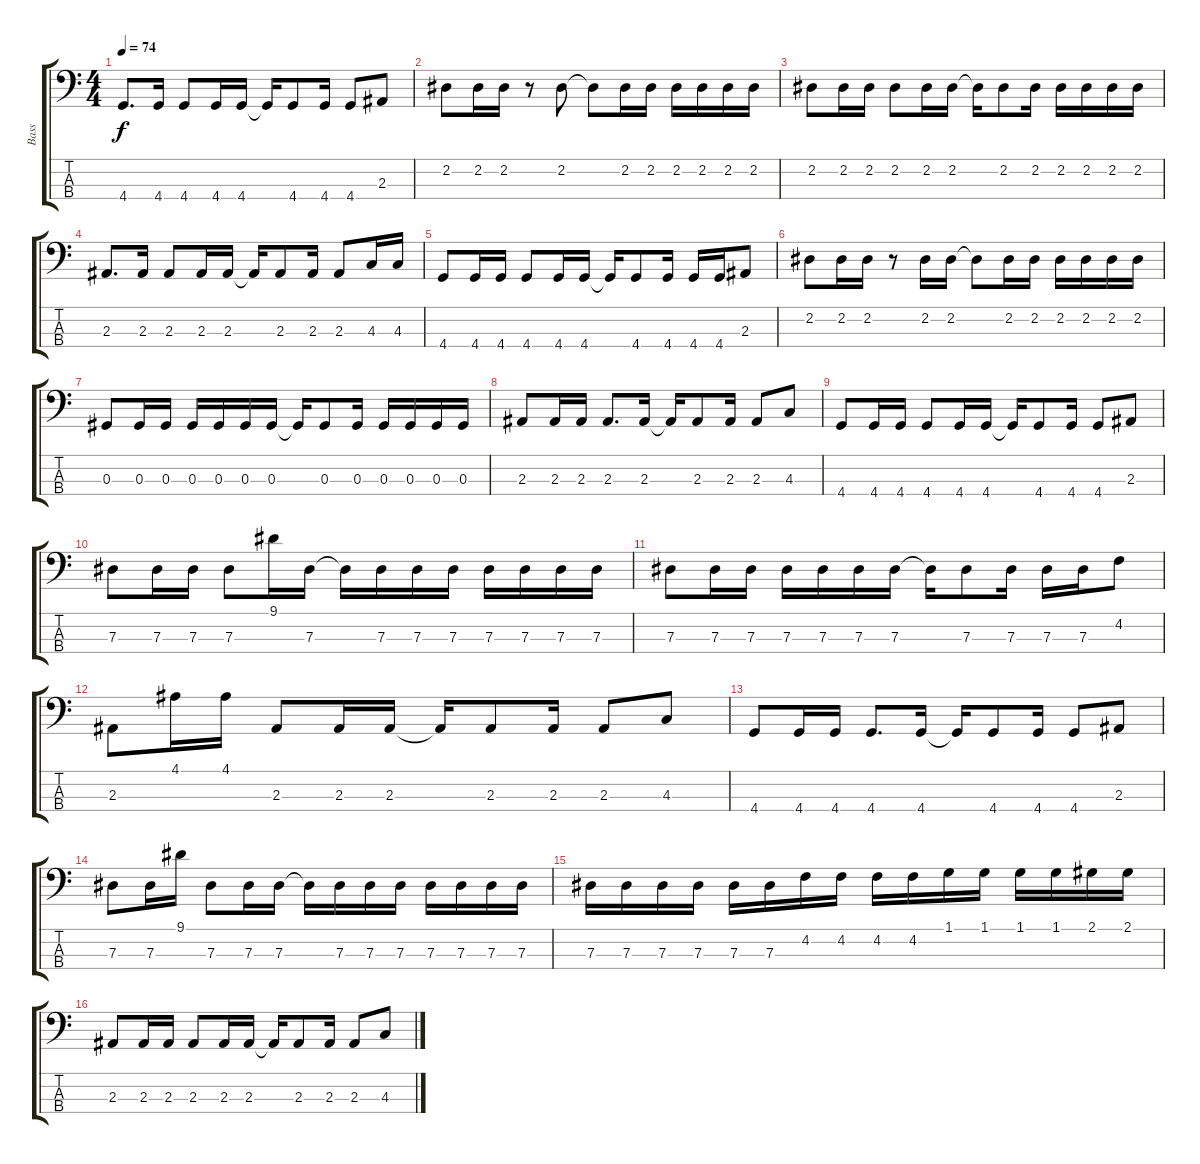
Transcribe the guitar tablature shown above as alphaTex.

\track ("Bass" "Bass") {instrument electricbassfinger}
\staff {score tabs}
\tuning (Gb2 Db2 Ab1 Eb1) {hide}
\ts (4 4)
\tempo 74
\clef f4
\ks c
4.4.8{d dy f} 4.4.16 4.4.8 4.4.16 4.4.16 4.4{t}.16 4.4.8 4.4.16 4.4.8 2.3.8 |
2.2.8 2.2.16 2.2.16 r.8 2.2.8 2.2{t}.8 2.2.16 2.2.16 2.2.16 2.2.16 2.2.16 2.2.16 |
2.2.8 2.2.16 2.2.16 2.2.8 2.2.16 2.2.16 2.2{t}.16 2.2.8 2.2.16 2.2.16 2.2.16 2.2.16 2.2.16 |
2.3.8{d} 2.3.16 2.3.8 2.3.16 2.3.16 2.3{t}.16 2.3.8 2.3.16 2.3.8 4.3.16 4.3.16 |
4.4.8 4.4.16 4.4.16 4.4.8 4.4.16 4.4.16 4.4{t}.16 4.4.8 4.4.16 4.4.16 4.4.16 2.3.8 |
2.2.8 2.2.16 2.2.16 r.8 2.2.16 2.2.16 2.2{t}.8 2.2.16 2.2.16 2.2.16 2.2.16 2.2.16 2.2.16 |
0.3.8 0.3.16 0.3.16 0.3.16 0.3.16 0.3.16 0.3.16 0.3{t}.16 0.3.8 0.3.16 0.3.16 0.3.16 0.3.16 0.3.16 |
2.3.8 2.3.16 2.3.16 2.3.8{d} 2.3.16 2.3{t}.16 2.3.8 2.3.16 2.3.8 4.3.8 |
4.4.8 4.4.16 4.4.16 4.4.8 4.4.16 4.4.16 4.4{t}.16 4.4.8 4.4.16 4.4.8 2.3.8 |
7.3.8 7.3.16 7.3.16 7.3.8 9.1.16 7.3.16 7.3{t}.16 7.3.16 7.3.16 7.3.16 7.3.16 7.3.16 7.3.16 7.3.16 |
7.3.8 7.3.16 7.3.16 7.3.16 7.3.16 7.3.16 7.3.16 7.3{t}.16 7.3.8 7.3.16 7.3.16 7.3.16 4.2.8 |
2.3.8 4.1.16 4.1.16 2.3.8 2.3.16 2.3.16 2.3{t}.16 2.3.8 2.3.16 2.3.8 4.3.8 |
4.4.8 4.4.16 4.4.16 4.4.8{d} 4.4.16 4.4{t}.16 4.4.8 4.4.16 4.4.8 2.3.8 |
7.3.8 7.3.16 9.1.16 7.3.8 7.3.16 7.3.16 7.3{t}.16 7.3.16 7.3.16 7.3.16 7.3.16 7.3.16 7.3.16 7.3.16 |
7.3.16 7.3.16 7.3.16 7.3.16 7.3.16 7.3.16 4.2.16 4.2.16 4.2.16 4.2.16 1.1.16 1.1.16 1.1.16 1.1.16 2.1.16 2.1.16 |
2.3.8 2.3.16 2.3.16 2.3.8 2.3.16 2.3.16 2.3{t}.16 2.3.8 2.3.16 2.3.8 4.3.8
